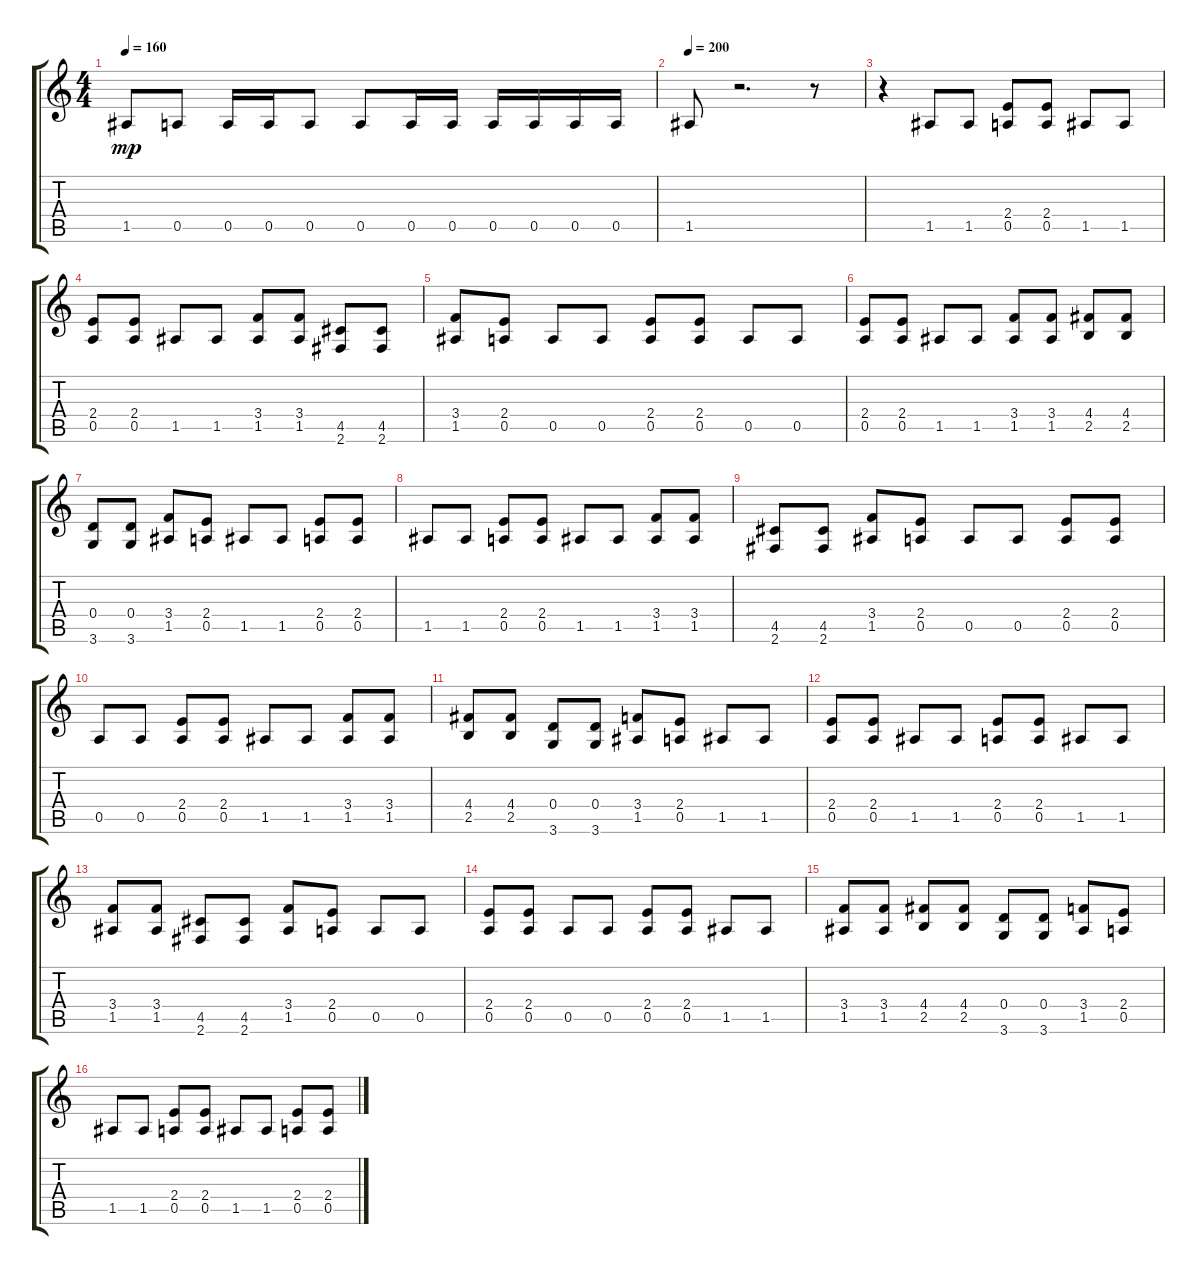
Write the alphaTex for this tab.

\track "" {instrument distortionguitar}
\staff {score tabs}
\tuning (E4 B3 G3 D3 A2 E2) {hide}
\ts (4 4)
\tempo 160
\clef g2
\ks c
1.5.8{dy mp} 0.5.8 0.5.16 0.5.16 0.5.8 0.5.8 0.5.16 0.5.16 0.5.16 0.5.16 0.5.16 0.5.16 |
\tempo 200
1.5.8 r.2{d} r.8 |
r.4 1.5.8 1.5.8 (2.4 0.5).8 (2.4 0.5).8 1.5.8 1.5.8 |
(2.4 0.5).8 (2.4 0.5).8 1.5.8 1.5.8 (3.4 1.5).8 (3.4 1.5).8 (4.5 2.6).8 (4.5 2.6).8 |
(3.4 1.5).8 (2.4 0.5).8 0.5.8 0.5.8 (2.4 0.5).8 (2.4 0.5).8 0.5.8 0.5.8 |
(2.4 0.5).8 (2.4 0.5).8 1.5.8 1.5.8 (3.4 1.5).8 (3.4 1.5).8 (4.4 2.5).8 (4.4 2.5).8 |
(0.4 3.6).8 (0.4 3.6).8 (3.4 1.5).8 (2.4 0.5).8 1.5.8 1.5.8 (2.4 0.5).8 (2.4 0.5).8 |
1.5.8 1.5.8 (2.4 0.5).8 (2.4 0.5).8 1.5.8 1.5.8 (3.4 1.5).8 (3.4 1.5).8 |
(4.5 2.6).8 (4.5 2.6).8 (3.4 1.5).8 (2.4 0.5).8 0.5.8 0.5.8 (2.4 0.5).8 (2.4 0.5).8 |
0.5.8 0.5.8 (2.4 0.5).8 (2.4 0.5).8 1.5.8 1.5.8 (3.4 1.5).8 (3.4 1.5).8 |
(4.4 2.5).8 (4.4 2.5).8 (0.4 3.6).8 (0.4 3.6).8 (3.4 1.5).8 (2.4 0.5).8 1.5.8 1.5.8 |
(2.4 0.5).8 (2.4 0.5).8 1.5.8 1.5.8 (2.4 0.5).8 (2.4 0.5).8 1.5.8 1.5.8 |
(3.4 1.5).8 (3.4 1.5).8 (4.5 2.6).8 (4.5 2.6).8 (3.4 1.5).8 (2.4 0.5).8 0.5.8 0.5.8 |
(2.4 0.5).8 (2.4 0.5).8 0.5.8 0.5.8 (2.4 0.5).8 (2.4 0.5).8 1.5.8 1.5.8 |
(3.4 1.5).8 (3.4 1.5).8 (4.4 2.5).8 (4.4 2.5).8 (0.4 3.6).8 (0.4 3.6).8 (3.4 1.5).8 (2.4 0.5).8 |
1.5.8 1.5.8 (2.4 0.5).8 (2.4 0.5).8 1.5.8 1.5.8 (2.4 0.5).8 (2.4 0.5).8
